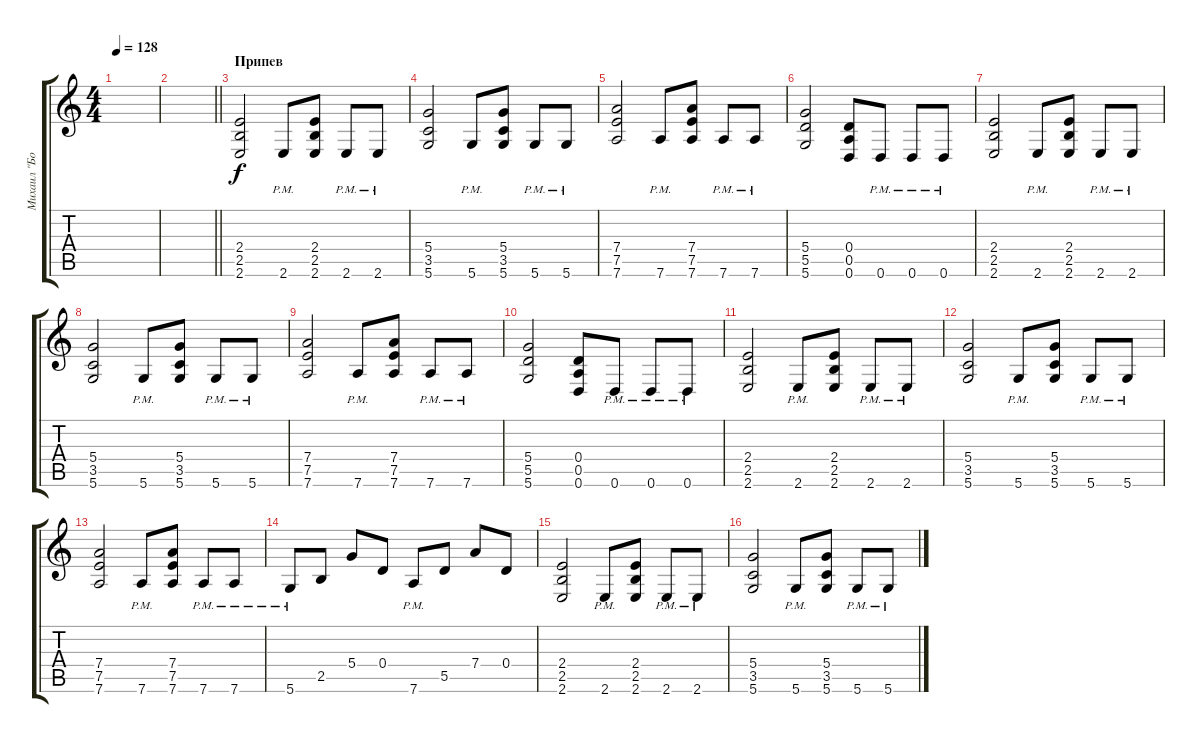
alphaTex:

\track ("Михаил \"Боров\" Чернышов" "Михаил \"Бо") {instrument distortionguitar}
\staff {score tabs}
\tuning (E4 B3 G3 D3 A2 D2) {hide}
\ts (4 4)
\tempo 128
\clef g2
\ks c
|
\barLineRight lightlight
|
\section ("" "Припев")
(2.4 2.5 2.6).2 2.6{pm}.8 (2.4 2.5 2.6).8 2.6{pm}.8 2.6{pm}.8 |
(5.4 3.5 5.6).2 5.6{pm}.8 (5.4 3.5 5.6).8 5.6{pm}.8 5.6{pm}.8 |
(7.4 7.5 7.6).2 7.6{pm}.8 (7.4 7.5 7.6).8 7.6{pm}.8 7.6{pm}.8 |
(5.4 5.5 5.6).2 (0.4 0.5 0.6).8 0.6{pm}.8 0.6{pm}.8 0.6{pm}.8 |
(2.4 2.5 2.6).2 2.6{pm}.8 (2.4 2.5 2.6).8 2.6{pm}.8 2.6{pm}.8 |
(5.4 3.5 5.6).2 5.6{pm}.8 (5.4 3.5 5.6).8 5.6{pm}.8 5.6{pm}.8 |
(7.4 7.5 7.6).2 7.6{pm}.8 (7.4 7.5 7.6).8 7.6{pm}.8 7.6{pm}.8 |
(5.4 5.5 5.6).2 (0.4 0.5 0.6).8 0.6{pm}.8 0.6{pm}.8 0.6{pm}.8 |
(2.4 2.5 2.6).2 2.6{pm}.8 (2.4 2.5 2.6).8 2.6{pm}.8 2.6{pm}.8 |
(5.4 3.5 5.6).2 5.6{pm}.8 (5.4 3.5 5.6).8 5.6{pm}.8 5.6{pm}.8 |
(7.4 7.5 7.6).2 7.6{pm}.8 (7.4 7.5 7.6).8 7.6{pm}.8 7.6{pm}.8 |
5.6{pm}.8 2.5.8 5.4.8 0.4.8 7.6{pm}.8 5.5.8 7.4.8 0.4.8 |
(2.4 2.5 2.6).2 2.6{pm}.8 (2.4 2.5 2.6).8 2.6{pm}.8 2.6{pm}.8 |
(5.4 3.5 5.6).2 5.6{pm}.8 (5.4 3.5 5.6).8 5.6{pm}.8 5.6{pm}.8
